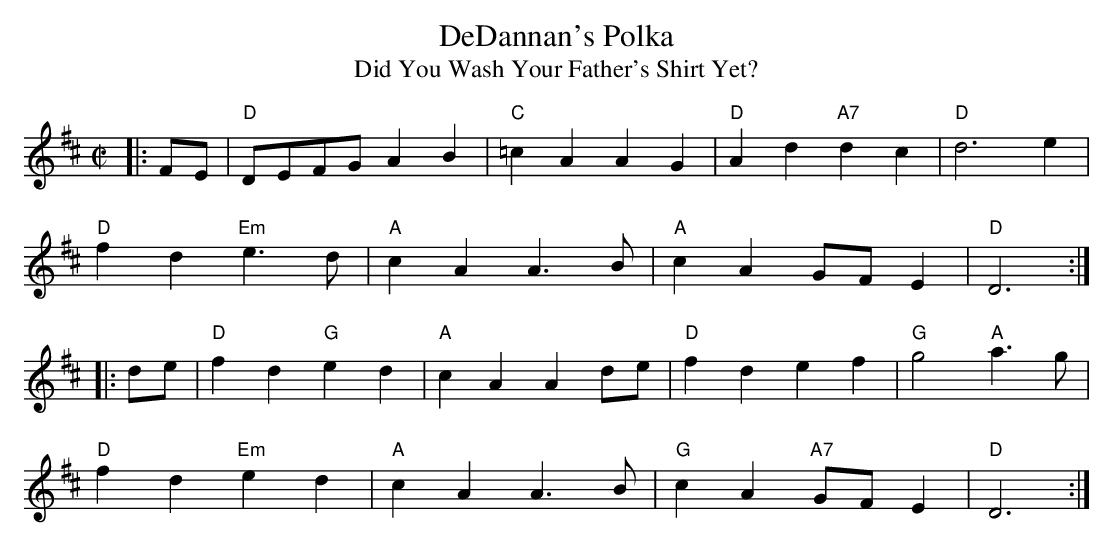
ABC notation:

X:1
T:DeDannan's Polka
T:Did You Wash Your Father's Shirt Yet?
M:C|
K:D
|:FE|"D"DEFG A2B2|"C"=c2A2 A2 G2|"D"A2 d2 "A7" d2c2|"D"d6e2|
"D"f2d2"Em"e3d|"A"c2A2A3B|"A"c2A2GFE2|"D"D6:|
|:de|"D"f2d2"G"e2d2|"A"c2A2A2de|"D"f2d2e2f2|"G"g4"A"a3g|
"D"f2d2"Em"e2d2|"A"c2A2A3B|"G"c2A2"A7"GFE2|"D"D6:|
